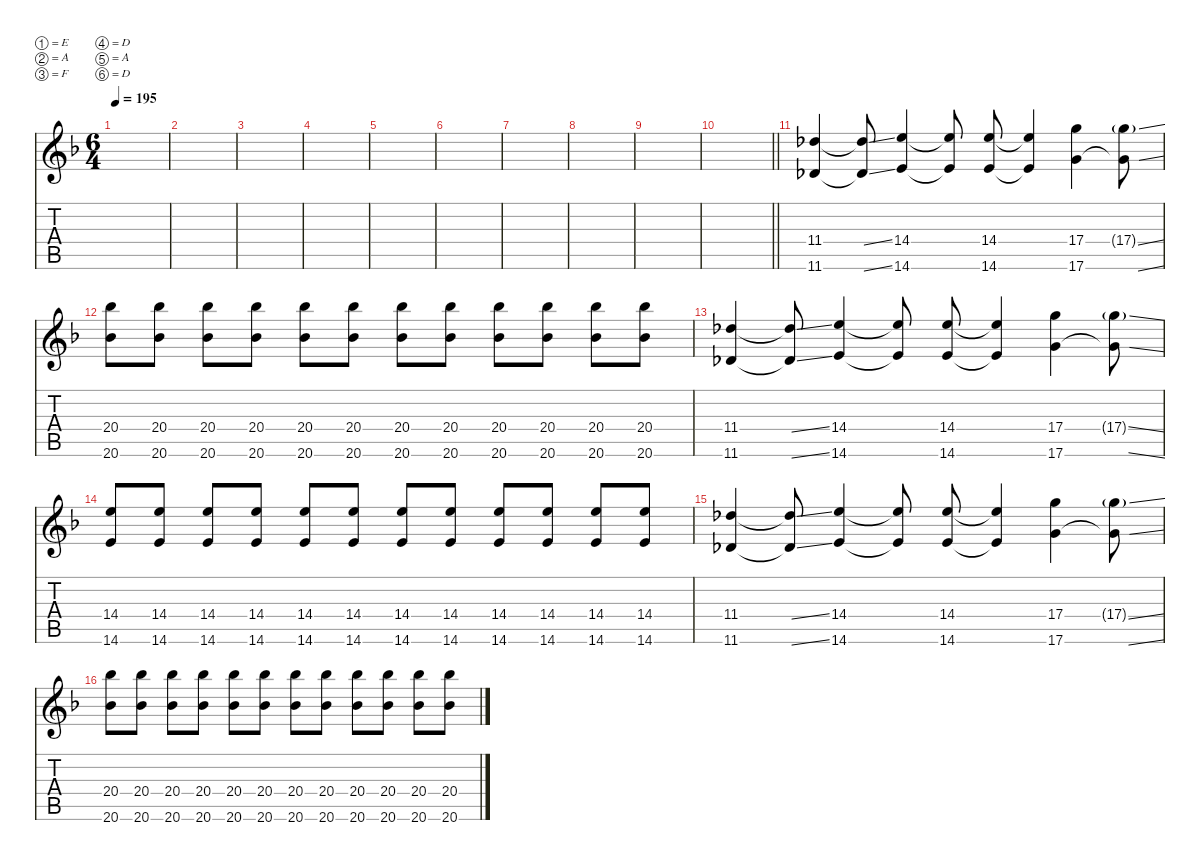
\defaultSystemsLayout 4
\hideDynamics
\bracketExtendMode nobrackets
\singleTrackTrackNamePolicy hidden
\multiTrackTrackNamePolicy hidden
\firstSystemTrackNameMode fullname
\firstSystemTrackNameOrientation horizontal
\otherSystemsTrackNameOrientation horizontal
\track ("Guitar 2" "dist.guit.") {defaultSystemsLayout 4 instrument distortionguitar}
\staff {score tabs}
\tuning (E4 A3 F3 D3 A2 D2)
\ts (6 4)
\tempo 195
\clef g2
\ks dminor
|
|
|
|
|
|
|
|
|
\barLineRight lightlight
|
(11.4{acc b} 11.6{acc b}).4{beam Up} (11.4{ss t acc b} 11.6{ss t acc b}).8{beam Up} (14.4{acc forcenatural} 14.6{acc forcenatural}).4{beam Up} (14.4{t acc forcenatural} 14.6{t acc forcenatural}).8{beam Up} (14.4{acc forcenatural} 14.6{acc forcenatural}).8{beam Up} (14.4{t acc forcenatural} 14.6{t acc forcenatural}).4{beam Up} (17.4{acc forcenatural} 17.6{acc forcenatural}).4{beam Down} (17.4{ss g acc forcenatural} 17.6{ss t acc forcenatural}).8{beam Down} |
(20.4{acc b} 20.6{acc b}).8{beam Down} (20.4{acc b} 20.6{acc b}).8{beam Down} (20.4{acc b} 20.6{acc b}).8{beam Down} (20.4{acc b} 20.6{acc b}).8{beam Down} (20.4{acc b} 20.6{acc b}).8{beam Down} (20.4{acc b} 20.6{acc b}).8{beam Down} (20.4{acc b} 20.6{acc b}).8{beam Down} (20.4{acc b} 20.6{acc b}).8{beam Down} (20.4{acc b} 20.6{acc b}).8{beam Down} (20.4{acc b} 20.6{acc b}).8{beam Down} (20.4{acc b} 20.6{acc b}).8{beam Down} (20.4{acc b} 20.6{acc b}).8{beam Down} |
(11.4{acc b} 11.6{acc b}).4{beam Up} (11.4{ss t acc b} 11.6{ss t acc b}).8{beam Up} (14.4{acc forcenatural} 14.6{acc forcenatural}).4{beam Up} (14.4{t acc forcenatural} 14.6{t acc forcenatural}).8{beam Up} (14.4{acc forcenatural} 14.6{acc forcenatural}).8{beam Up} (14.4{t acc forcenatural} 14.6{t acc forcenatural}).4{beam Up} (17.4{acc forcenatural} 17.6{acc forcenatural}).4{beam Down} (17.4{ss g acc forcenatural} 17.6{ss t acc forcenatural}).8{beam Down} |
(14.4{acc forcenatural} 14.6{acc forcenatural}).8{beam Up} (14.4{acc forcenatural} 14.6{acc forcenatural}).8{beam Up} (14.4{acc forcenatural} 14.6{acc forcenatural}).8{beam Up} (14.4{acc forcenatural} 14.6{acc forcenatural}).8{beam Up} (14.4{acc forcenatural} 14.6{acc forcenatural}).8{beam Up} (14.4{acc forcenatural} 14.6{acc forcenatural}).8{beam Up} (14.4{acc forcenatural} 14.6{acc forcenatural}).8{beam Up} (14.4{acc forcenatural} 14.6{acc forcenatural}).8{beam Up} (14.4{acc forcenatural} 14.6{acc forcenatural}).8{beam Up} (14.4{acc forcenatural} 14.6{acc forcenatural}).8{beam Up} (14.4{acc forcenatural} 14.6{acc forcenatural}).8{beam Up} (14.4{acc forcenatural} 14.6{acc forcenatural}).8{beam Up} |
(11.4{acc b} 11.6{acc b}).4{beam Up} (11.4{ss t acc b} 11.6{ss t acc b}).8{beam Up} (14.4{acc forcenatural} 14.6{acc forcenatural}).4{beam Up} (14.4{t acc forcenatural} 14.6{t acc forcenatural}).8{beam Up} (14.4{acc forcenatural} 14.6{acc forcenatural}).8{beam Up} (14.4{t acc forcenatural} 14.6{t acc forcenatural}).4{beam Up} (17.4{acc forcenatural} 17.6{acc forcenatural}).4{beam Down} (17.4{ss g acc forcenatural} 17.6{ss t acc forcenatural}).8{beam Down} |
(20.4{acc b} 20.6{acc b}).8{beam Down} (20.4{acc b} 20.6{acc b}).8{beam Down} (20.4{acc b} 20.6{acc b}).8{beam Down} (20.4{acc b} 20.6{acc b}).8{beam Down} (20.4{acc b} 20.6{acc b}).8{beam Down} (20.4{acc b} 20.6{acc b}).8{beam Down} (20.4{acc b} 20.6{acc b}).8{beam Down} (20.4{acc b} 20.6{acc b}).8{beam Down} (20.4{acc b} 20.6{acc b}).8{beam Down} (20.4{acc b} 20.6{acc b}).8{beam Down} (20.4{acc b} 20.6{acc b}).8{beam Down} (20.4{acc b} 20.6{acc b}).8{beam Down}
